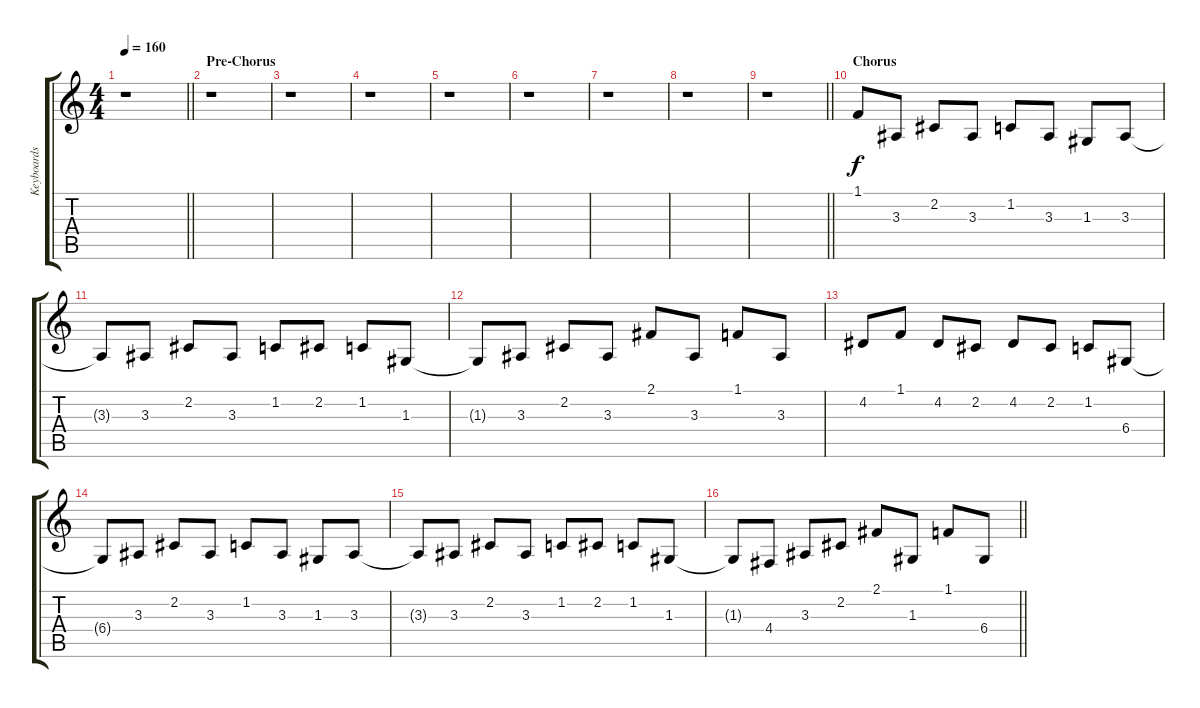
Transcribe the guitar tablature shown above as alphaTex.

\track ("Keyboards " "Keyboards ") {instrument lead2sawtooth}
\staff {score tabs}
\tuning (E4 B3 G3 D3 A2 E2) {hide}
\ts (4 4)
\tempo 160
\clef g2
\barLineRight lightlight
\ks c
r.1{dy mp} |
\section ("" "Pre-Chorus ")
r.1 |
r.1 |
r.1 |
r.1 |
r.1 |
r.1 |
r.1 |
\barLineRight lightlight
r.1 |
\section ("" "Chorus ")
1.1.8{dy f} 3.3.8 2.2.8 3.3.8 1.2.8 3.3.8 1.3.8 3.3.8 |
3.3{t}.8 3.3.8 2.2.8 3.3.8 1.2.8 2.2.8 1.2.8 1.3.8 |
1.3{t}.8 3.3.8 2.2.8 3.3.8 2.1.8 3.3.8 1.1.8 3.3.8 |
4.2.8 1.1.8 4.2.8 2.2.8 4.2.8 2.2.8 1.2.8 6.4.8 |
6.4{t}.8 3.3.8 2.2.8 3.3.8 1.2.8 3.3.8 1.3.8 3.3.8 |
3.3{t}.8 3.3.8 2.2.8 3.3.8 1.2.8 2.2.8 1.2.8 1.3.8 |
\barLineRight lightlight
1.3{t}.8 4.4.8 3.3.8 2.2.8 2.1.8 1.3.8 1.1.8 6.4.8
